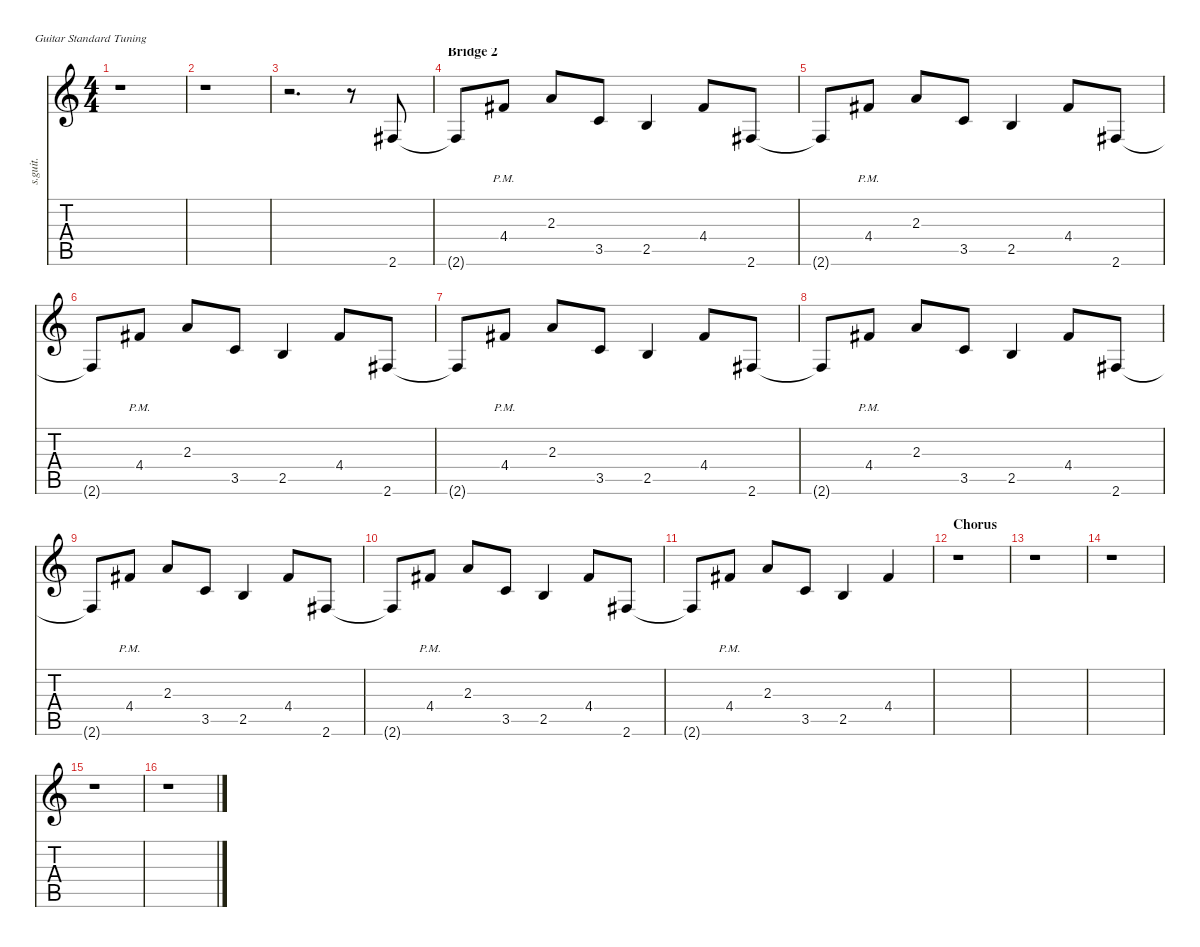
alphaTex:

\defaultSystemsLayout 4
\hideDynamics
\bracketExtendMode nobrackets
\track ("Extra Guitar" "s.guit.") {instrument distortionguitar}
\staff {score tabs}
\tuning (E4 B3 G3 D3 A2 E2)
\ts (4 4)
\tempo (124 hide)
\clef g2
\ks c
r.1{dy f} |
r.1 |
r.2{d} r.8 2.6{acc #}.8{lyrics (0 "") lyrics (1 "") lyrics (2 "") lyrics (3 "") lyrics (4 "")} |
\section ("" "Bridge 2")
2.6{t acc #}.8{lyrics (0 "") lyrics (1 "") lyrics (2 "") lyrics (3 "") lyrics (4 "")} 4.4{pm acc #}.8{lyrics (0 "") lyrics (1 "") lyrics (2 "") lyrics (3 "") lyrics (4 "")} 2.3.8{lyrics (0 "") lyrics (1 "") lyrics (2 "") lyrics (3 "") lyrics (4 "")} 3.5.8{lyrics (0 "") lyrics (1 "") lyrics (2 "") lyrics (3 "") lyrics (4 "")} 2.5.4{lyrics (0 "") lyrics (1 "") lyrics (2 "") lyrics (3 "") lyrics (4 "")} 4.4{acc #}.8{lyrics (0 "") lyrics (1 "") lyrics (2 "") lyrics (3 "") lyrics (4 "")} 2.6{acc #}.8{lyrics (0 "") lyrics (1 "") lyrics (2 "") lyrics (3 "") lyrics (4 "")} |
2.6{t acc #}.8{lyrics (0 "") lyrics (1 "") lyrics (2 "") lyrics (3 "") lyrics (4 "")} 4.4{pm acc #}.8{lyrics (0 "") lyrics (1 "") lyrics (2 "") lyrics (3 "") lyrics (4 "")} 2.3.8{lyrics (0 "") lyrics (1 "") lyrics (2 "") lyrics (3 "") lyrics (4 "")} 3.5.8{lyrics (0 "") lyrics (1 "") lyrics (2 "") lyrics (3 "") lyrics (4 "")} 2.5.4{lyrics (0 "") lyrics (1 "") lyrics (2 "") lyrics (3 "") lyrics (4 "")} 4.4{acc #}.8{lyrics (0 "") lyrics (1 "") lyrics (2 "") lyrics (3 "") lyrics (4 "")} 2.6{acc #}.8{lyrics (0 "") lyrics (1 "") lyrics (2 "") lyrics (3 "") lyrics (4 "")} |
2.6{t acc #}.8{lyrics (0 "") lyrics (1 "") lyrics (2 "") lyrics (3 "") lyrics (4 "")} 4.4{pm acc #}.8{lyrics (0 "") lyrics (1 "") lyrics (2 "") lyrics (3 "") lyrics (4 "")} 2.3.8{lyrics (0 "") lyrics (1 "") lyrics (2 "") lyrics (3 "") lyrics (4 "")} 3.5.8{lyrics (0 "") lyrics (1 "") lyrics (2 "") lyrics (3 "") lyrics (4 "")} 2.5.4{lyrics (0 "") lyrics (1 "") lyrics (2 "") lyrics (3 "") lyrics (4 "")} 4.4{acc #}.8{lyrics (0 "") lyrics (1 "") lyrics (2 "") lyrics (3 "") lyrics (4 "")} 2.6{acc #}.8{lyrics (0 "") lyrics (1 "") lyrics (2 "") lyrics (3 "") lyrics (4 "")} |
2.6{t acc #}.8{lyrics (0 "") lyrics (1 "") lyrics (2 "") lyrics (3 "") lyrics (4 "")} 4.4{pm acc #}.8{lyrics (0 "") lyrics (1 "") lyrics (2 "") lyrics (3 "") lyrics (4 "")} 2.3.8{lyrics (0 "") lyrics (1 "") lyrics (2 "") lyrics (3 "") lyrics (4 "")} 3.5.8{lyrics (0 "") lyrics (1 "") lyrics (2 "") lyrics (3 "") lyrics (4 "")} 2.5.4{lyrics (0 "") lyrics (1 "") lyrics (2 "") lyrics (3 "") lyrics (4 "")} 4.4{acc #}.8{lyrics (0 "") lyrics (1 "") lyrics (2 "") lyrics (3 "") lyrics (4 "")} 2.6{acc #}.8{lyrics (0 "") lyrics (1 "") lyrics (2 "") lyrics (3 "") lyrics (4 "")} |
2.6{t acc #}.8{lyrics (0 "") lyrics (1 "") lyrics (2 "") lyrics (3 "") lyrics (4 "")} 4.4{pm acc #}.8{lyrics (0 "") lyrics (1 "") lyrics (2 "") lyrics (3 "") lyrics (4 "")} 2.3.8{lyrics (0 "") lyrics (1 "") lyrics (2 "") lyrics (3 "") lyrics (4 "")} 3.5.8{lyrics (0 "") lyrics (1 "") lyrics (2 "") lyrics (3 "") lyrics (4 "")} 2.5.4{lyrics (0 "") lyrics (1 "") lyrics (2 "") lyrics (3 "") lyrics (4 "")} 4.4{acc #}.8{lyrics (0 "") lyrics (1 "") lyrics (2 "") lyrics (3 "") lyrics (4 "")} 2.6{acc #}.8{lyrics (0 "") lyrics (1 "") lyrics (2 "") lyrics (3 "") lyrics (4 "")} |
2.6{t acc #}.8{lyrics (0 "") lyrics (1 "") lyrics (2 "") lyrics (3 "") lyrics (4 "")} 4.4{pm acc #}.8{lyrics (0 "") lyrics (1 "") lyrics (2 "") lyrics (3 "") lyrics (4 "")} 2.3.8{lyrics (0 "") lyrics (1 "") lyrics (2 "") lyrics (3 "") lyrics (4 "")} 3.5.8{lyrics (0 "") lyrics (1 "") lyrics (2 "") lyrics (3 "") lyrics (4 "")} 2.5.4{lyrics (0 "") lyrics (1 "") lyrics (2 "") lyrics (3 "") lyrics (4 "")} 4.4{acc #}.8{lyrics (0 "") lyrics (1 "") lyrics (2 "") lyrics (3 "") lyrics (4 "")} 2.6{acc #}.8{lyrics (0 "") lyrics (1 "") lyrics (2 "") lyrics (3 "") lyrics (4 "")} |
2.6{t acc #}.8{lyrics (0 "") lyrics (1 "") lyrics (2 "") lyrics (3 "") lyrics (4 "")} 4.4{pm acc #}.8{lyrics (0 "") lyrics (1 "") lyrics (2 "") lyrics (3 "") lyrics (4 "")} 2.3.8{lyrics (0 "") lyrics (1 "") lyrics (2 "") lyrics (3 "") lyrics (4 "")} 3.5.8{lyrics (0 "") lyrics (1 "") lyrics (2 "") lyrics (3 "") lyrics (4 "")} 2.5.4{lyrics (0 "") lyrics (1 "") lyrics (2 "") lyrics (3 "") lyrics (4 "")} 4.4{acc #}.8{lyrics (0 "") lyrics (1 "") lyrics (2 "") lyrics (3 "") lyrics (4 "")} 2.6{acc #}.8{lyrics (0 "") lyrics (1 "") lyrics (2 "") lyrics (3 "") lyrics (4 "")} |
2.6{t acc #}.8{lyrics (0 "") lyrics (1 "") lyrics (2 "") lyrics (3 "") lyrics (4 "")} 4.4{pm acc #}.8{lyrics (0 "") lyrics (1 "") lyrics (2 "") lyrics (3 "") lyrics (4 "")} 2.3.8{lyrics (0 "") lyrics (1 "") lyrics (2 "") lyrics (3 "") lyrics (4 "")} 3.5.8{lyrics (0 "") lyrics (1 "") lyrics (2 "") lyrics (3 "") lyrics (4 "")} 2.5.4{lyrics (0 "") lyrics (1 "") lyrics (2 "") lyrics (3 "") lyrics (4 "")} 4.4{acc #}.4{lyrics (0 "") lyrics (1 "") lyrics (2 "") lyrics (3 "") lyrics (4 "")} |
\section ("" "Chorus")
r.1 |
r.1 |
r.1 |
r.1 |
r.1
